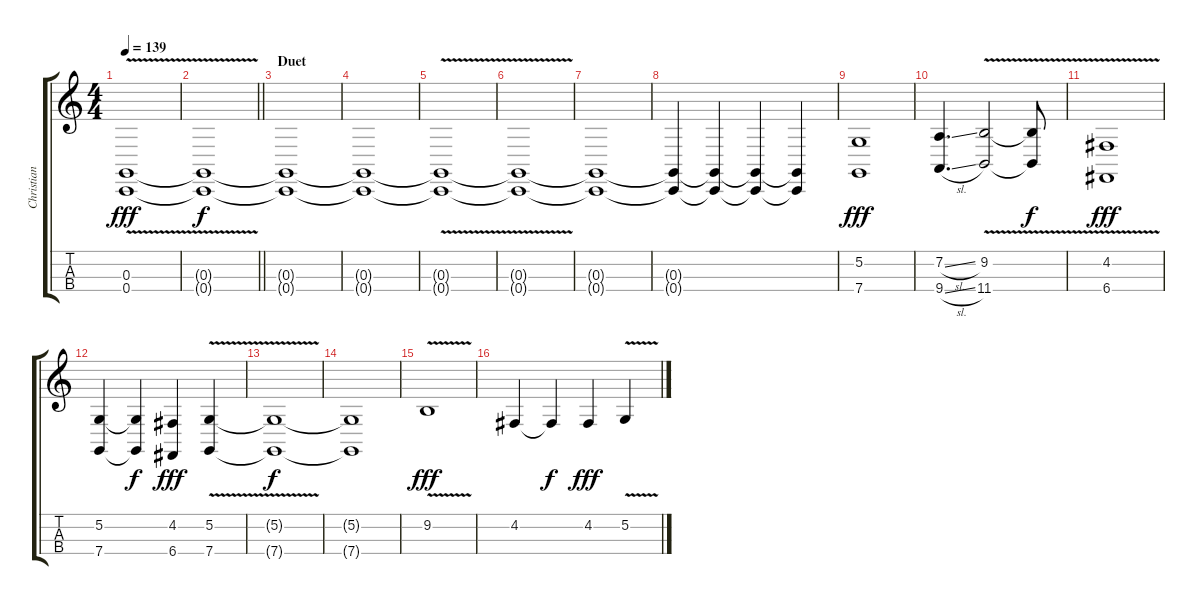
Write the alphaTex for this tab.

\track ("Christian McAlhaney" "Christian ") {instrument pad1newage}
\staff {score tabs}
\tuning (A3 D3 G2 C2) {hide}
\ts (4 4)
\tempo 139
\clef g2
\ks c
(0.3{v} 0.4{v}).1{dy fff volume 12} |
\barLineRight lightlight
(0.3{t} 0.4{t}).1{dy f} |
\section ("" "Duet")
(0.3{t} 0.4{t}).1 |
(0.3{t} 0.4{t}).1 |
(0.3{v t} 0.4{v t}).1 |
(0.3{t} 0.4{t}).1 |
(0.3{t} 0.4{t}).1 |
(0.3{t} 0.4{t}).4 (0.3{t} 0.4{t}).4 (0.3{t} 0.4{t}).4 (0.3{t} 0.4{t}).4 |
(5.2 7.4).1{dy fff} |
(7.2{sl} 9.4{sl}).4{d} (9.2{v} 11.4{v}).2 (9.2{t} 11.4{t}).8{dy f} |
(4.2{v} 6.4).1{dy fff} |
(5.2 7.4).4 (5.2{t} 7.4{t}).4{dy f} (4.2 6.4).4{dy fff} (5.2{v} 7.4{v}).4 |
(5.2{t} 7.4{t}).1{dy f} |
(5.2{t} 7.4{t}).1 |
9.2{v}.1{dy fff} |
4.2.4 4.2{t}.4{dy f} 4.2.4{dy fff} 5.2{v}.4
